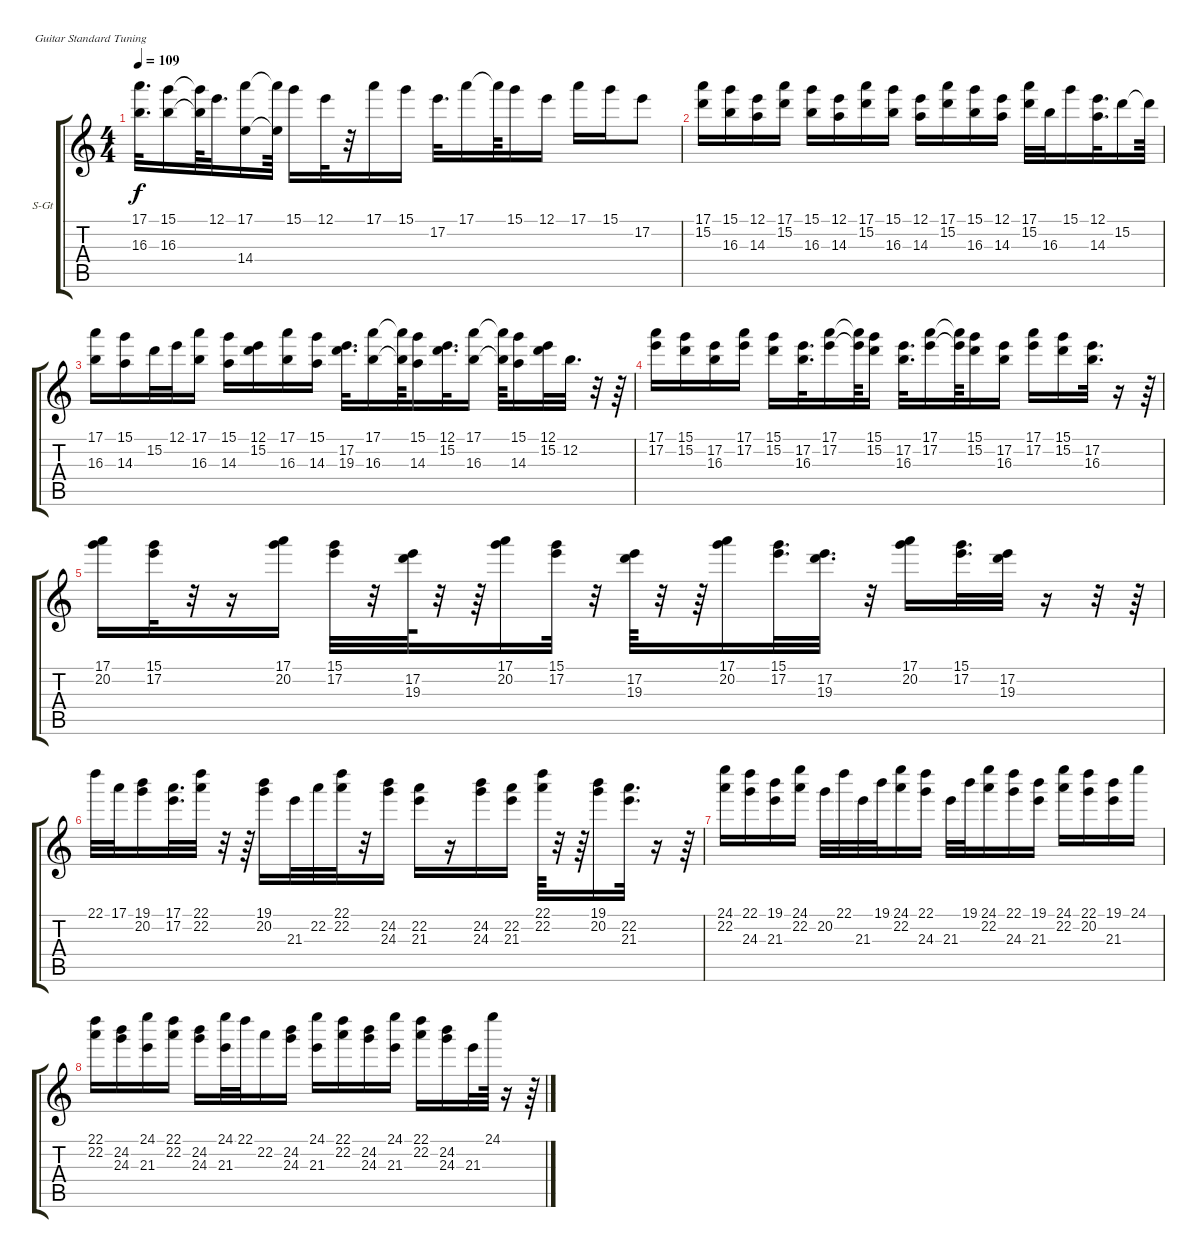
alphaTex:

\bracketExtendMode groupsimilarinstruments
\firstSystemTrackNameOrientation horizontal
\otherSystemsTrackNameOrientation horizontal
\track ("Sax Solo" "S-Gt") {instrument acousticgrandpiano}
\staff {score tabs}
\tuning (E4 B3 G3 D3 A2 E2)
\displaytranspose 12
\ts (4 4)
\tempo 109
\clef g2
\ks c
(17.1 16.3).32{d dy f} (15.1 16.3).16 (15.1{t} 16.3{t}).64 12.1.32{d} (17.1 14.4).16 (17.1{t} 14.4{t}).64 15.1.16 12.1.32 r.32 17.1.16 15.1.16 17.2.32{d} 17.1.16 17.1{t}.64 15.1.16 12.1.16 17.1.16 15.1.16 17.2.8 |
(17.1 15.2).16 (15.1 16.3).16 (12.1 14.3).16 (17.1 15.2).16 (15.1 16.3).16 (12.1 14.3).16 (17.1 15.2).16 (15.1 16.3).16 (12.1 14.3).16 (17.1 15.2).16 (15.1 16.3).16 (12.1 14.3).16 (17.1 15.2).32 16.3.32 15.1.16 (12.1 14.3).32{d} 15.2.16 15.2{t}.64 |
(17.1 16.3).16 (15.1 14.3).16 15.2.32 12.1.32 (17.1 16.3).16 (15.1 14.3).16 (12.1 15.2).16 (17.1 16.3).16 (15.1 14.3).16 (17.2 19.3).32{d} (17.1 16.3).16 (17.1{t} 16.3{t}).64 (15.1 14.3).16 (12.1 15.2).32{d} (17.1 16.3).16 (17.1{t} 16.3{t}).64 (15.1 14.3).16 (12.1 15.2).32 12.2.32{d} r.32 r.64 |
(17.1 17.2).16 (15.1 15.2).16 (17.2 16.3).16 (17.1 17.2).16 (15.1 15.2).16 (17.2 16.3).32{d} (17.1 17.2).16 (17.1{t} 17.2{t}).64 (15.1 15.2).16 (17.2 16.3).32{d} (17.1 17.2).16 (17.1{t} 17.2{t}).64 (15.1 15.2).16 (17.2 16.3).16 (17.1 17.2).16 (15.1 15.2).16 (17.2 16.3).32{d} r.16 r.64 |
(17.1 20.2).16 (15.1 17.2).32 r.32 r.16 (17.1 20.2).16 (15.1 17.2).32 r.32 (17.2 19.3).64 r.32 r.64 (17.1 20.2).16 (15.1 17.2).32 r.32 (17.2 19.3).64 r.32 r.64 (17.1 20.2).16 (15.1 17.2).32{d} (17.2 19.3).32{d} r.32 (17.1 20.2).16 (15.1 17.2).32{d} (17.2 19.3).32 r.16 r.32 r.64 |
22.1.32 17.1.32 (19.1 20.2).16 (17.1 17.2).32{d} (22.1 22.2).32 r.32 r.64 (19.1 20.2).16 21.3.32 22.2.32 (22.1 22.2).32 r.32 (24.2 24.3).16 (22.2 21.3).16 r.16 (24.2 24.3).16 (22.2 21.3).16 (22.1 22.2).64 r.32 r.64 (19.1 20.2).16 (22.2 21.3).32{d} r.16 r.64 |
(24.1 22.2).16 (22.1 24.3).16 (19.1 21.3).16 (24.1 22.2).16 20.2.32 22.1.32 21.3.32 19.1.32 (24.1 22.2).16 (22.1 24.3).16 21.3.32 19.1.32 (24.1 22.2).16 (22.1 24.3).16 (19.1 21.3).16 (24.1 22.2).16 (22.1 20.2).16 (19.1 21.3).16 24.1.16 |
(22.1 22.2).16 (24.2 24.3).16 (24.1 21.3).16 (22.1 22.2).16 (24.2 24.3).16 (24.1 21.3).32 22.1.32 22.2.16 (24.2 24.3).16 (24.1 21.3).16 (22.1 22.2).16 (24.2 24.3).16 (24.1 21.3).16 (22.1 22.2).16 (24.2 24.3).16 21.3.32 24.1.64 r.16 r.64
